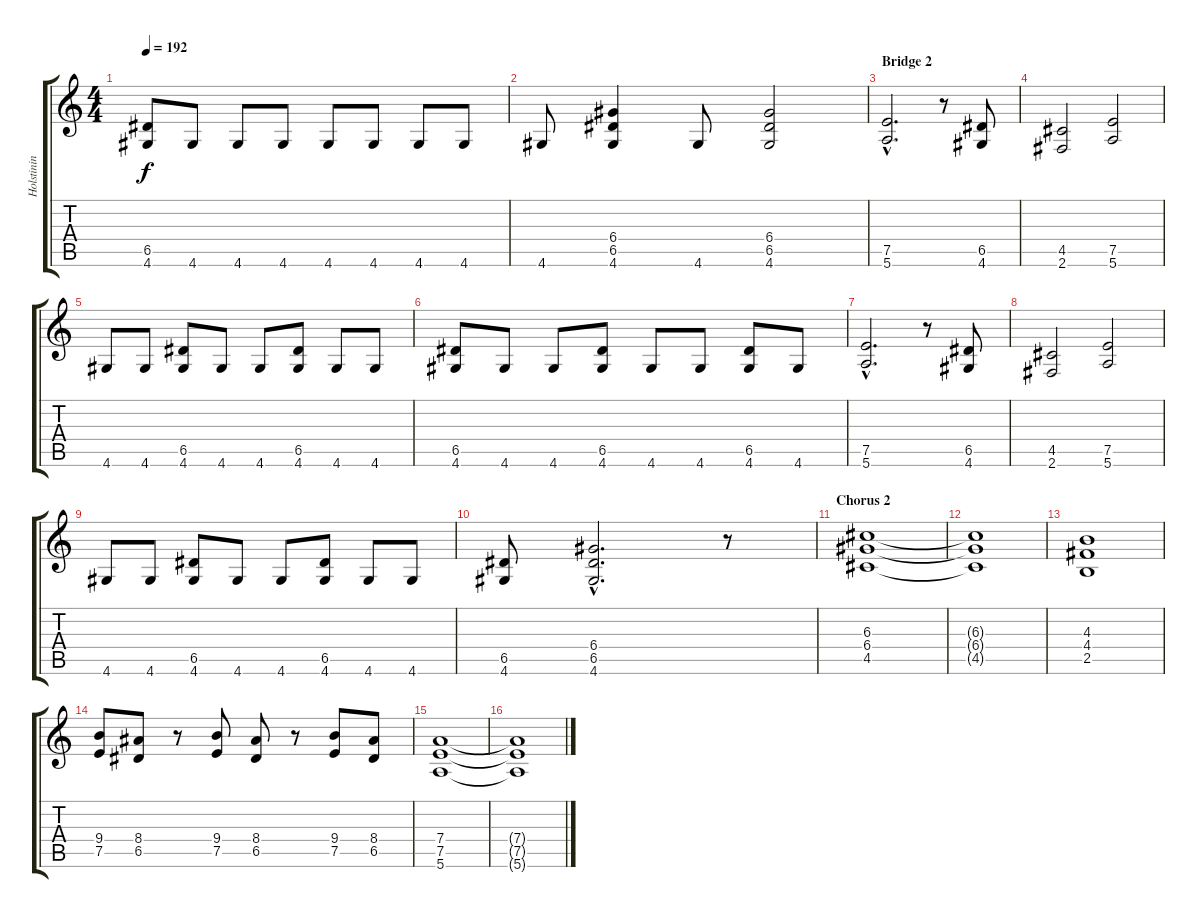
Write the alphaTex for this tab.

\track ("Holstinin 2" "Holstinin ") {instrument overdrivenguitar}
\staff {score tabs}
\tuning (E4 B3 G3 D3 A2 E2) {hide}
\ts (4 4)
\tempo 192
\clef g2
\ks c
(6.5 4.6).8{dy f} 4.6.8 4.6.8 4.6.8 4.6.8 4.6.8 4.6.8 4.6.8 |
4.6.8 (6.4 6.5 4.6).4 4.6.8 (6.4 6.5 4.6).2 |
\section ("" "Bridge 2")
(7.5{hac} 5.6{hac}).2{d} r.8 (6.5 4.6).8 |
(4.5 2.6).2 (7.5 5.6).2 |
4.6.8 4.6.8 (6.5 4.6).8 4.6.8 4.6.8 (6.5 4.6).8 4.6.8 4.6.8 |
(6.5 4.6).8 4.6.8 4.6.8 (6.5 4.6).8 4.6.8 4.6.8 (6.5 4.6).8 4.6.8 |
(7.5{hac} 5.6{hac}).2{d} r.8 (6.5 4.6).8 |
(4.5 2.6).2 (7.5 5.6).2 |
4.6.8 4.6.8 (6.5 4.6).8 4.6.8 4.6.8 (6.5 4.6).8 4.6.8 4.6.8 |
(6.5 4.6).8 (6.4{hac} 6.5{hac} 4.6{hac}).2{d} r.8 |
\section ("" "Chorus 2")
(6.3 6.4 4.5).1 |
(6.3{t} 6.4{t} 4.5{t}).1 |
(4.3 4.4 2.5).1 |
(9.4 7.5).8 (8.4 6.5).8 r.8 (9.4 7.5).8 (8.4 6.5).8 r.8 (9.4 7.5).8 (8.4 6.5).8 |
(7.4 7.5 5.6).1 |
(7.4{t} 7.5{t} 5.6{t}).1
